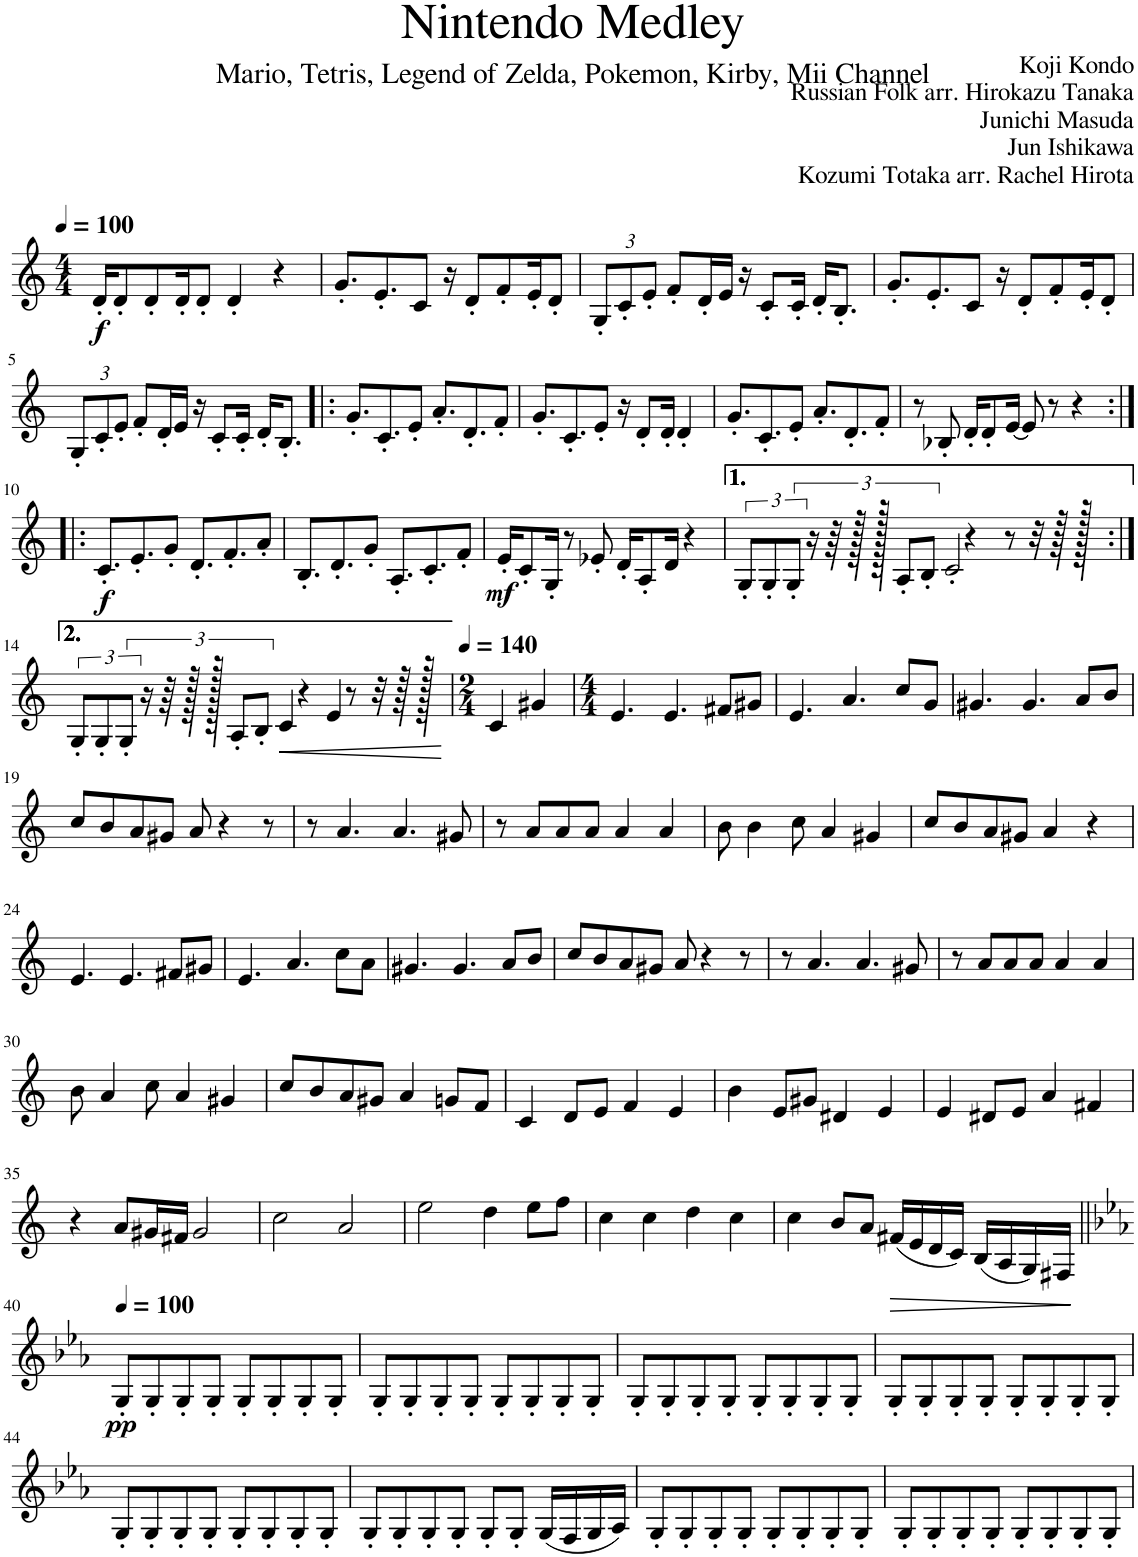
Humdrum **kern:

**kern	**dynam
*part1	*part1
*staff1	*staff1
*I"Violin	*
*I'Vln.	*
*clefG2	*
*k[]	*
*M4/4	*
*MM100	*
=1	=1
!	!LO:DY:b
16d'/KL	f
8d'/	.
8d'/	.
16d'/K	.
8d'/J	.
4d'/	.
4r	.
=2	=2
8.g'/L	.
8.e'/	.
8c/J	.
16r	.
8d'/L	.
8f'/	.
16e'/K	.
8d'/J	.
=3	=3
*Xbrackettup	*
12G'/L	.
12c'/	.
12e'/J	.
8f'/L	.
16d'/L	.
16e/JJ	.
16r	.
8c'/L	.
16c'/Jk	.
16d'/KL	.
8.B'/J	.
=4	=4
8.g'/L	.
8.e'/	.
8c/J	.
16r	.
8d'/L	.
8f'/	.
16e'/K	.
8d'/J	.
!!LO:LB:g=z
=5	=5
12G'/L	.
12c'/	.
12e'/J	.
8f'/L	.
16d'/L	.
16e/JJ	.
16r	.
8c'/L	.
16c'/Jk	.
16d'/KL	.
8.B'/J	.
=6!|:	=6!|:
8.g'/L	.
8.c'/	.
8e'/J	.
8.a'/L	.
8.d'/	.
8f'/J	.
=7	=7
8.g'/L	.
8.c'/	.
8e'/J	.
16r	.
8d'/L	.
16d'/Jk	.
4d'/	.
=8	=8
8.g'/L	.
8.c'/	.
8e'/J	.
8.a'/L	.
8.d'/	.
8f'/J	.
=9	=9
8r	.
8B-X'/	.
16d'/KL	.
8d'/	.
[16e/Jk	.
8e/]	.
8r	.
4r	.
!!LO:LB:g=z
=10:|!|:	=10:|!|:
!	!LO:DY:b
8.c'/L	f
8.e'/	.
8g'/J	.
8.d'/L	.
8.f'/	.
8a'/J	.
=11	=11
8.B'/L	.
8.d'/	.
8g'/J	.
8.A'/L	.
8.c'/	.
8f'/J	.
=12	=12
!	!LO:DY:b
16e'/KL	mf
8c'/	.
16G'/Jk	.
8r	.
8e-X'/	.
16d'/KL	.
8A'/	.
16d/Jk	.
4r	.
=13	=13
*brackettup	*
12G'/L	.
12G'/	.
12G'/J	.
16r	.
64r	.
256r	.
1024r	.
3072ryy	.
12A'/L	.
12B'/J	.
2c'/	.
4r	.
8r	.
32r	.
128r	.
512r	.
!!LO:LB:g=z
=14:|!	=14:|!
12G'/L	.
12G'/	.
12G'/J	.
16r	.
64r	.
256r	.
1024r	.
3072ryy	.
12A'/L	.
12B'/J	.
!	!LO:HP:b
4c/	<
4r	.
4e/	.
8r	[
32r	.
128r	.
512r	.
=15	=15
*M2/4	*
*MM140	*
4c/	.
4g#X/	.
=16	=16
*M4/4	*
4.e/	.
4.e/	.
8f#X/L	.
8g#X/J	.
=17	=17
4.e/	.
4.a/	.
8cc/L	.
8g/J	.
=18	=18
4.g#X/	.
4.g#/	.
8a/L	.
8b/J	.
!!LO:LB:g=z
=19	=19
8cc/L	.
8b/	.
8a/	.
8g#X/J	.
8a/	.
4r	.
8r	.
=20	=20
8r	.
4.a/	.
4.a/	.
8g#X/	.
=21	=21
8r	.
8a/L	.
8a/	.
8a/J	.
4a/	.
4a/	.
=22	=22
8b\	.
4b\	.
8cc\	.
4a/	.
4g#X/	.
=23	=23
8cc/L	.
8b/	.
8a/	.
8g#X/J	.
4a/	.
4r	.
!!LO:LB:g=z
=24	=24
4.e/	.
4.e/	.
8f#X/L	.
8g#X/J	.
=25	=25
4.e/	.
4.a/	.
8cc\L	.
8a\J	.
=26	=26
4.g#X/	.
4.g#/	.
8a/L	.
8b/J	.
=27	=27
8cc/L	.
8b/	.
8a/	.
8g#X/J	.
8a/	.
4r	.
8r	.
=28	=28
8r	.
4.a/	.
4.a/	.
8g#X/	.
=29	=29
8r	.
8a/L	.
8a/	.
8a/J	.
4a/	.
4a/	.
!!LO:LB:g=z
=30	=30
8b\	.
4a/	.
8cc\	.
4a/	.
4g#X/	.
=31	=31
8cc/L	.
8b/	.
8a/	.
8g#X/J	.
4a/	.
8gn/L	.
8f/J	.
=32	=32
4c/	.
8d/L	.
8e/J	.
4f/	.
4e/	.
=33	=33
4b\	.
8e/L	.
8g#X/J	.
4d#X/	.
4e/	.
=34	=34
4e/	.
8d#X/L	.
8e/J	.
4a/	.
4f#X/	.
!!LO:LB:g=z
=35	=35
4r	.
8a/L	.
16g#X/L	.
16f#X/JJ	.
2g#/	.
=36	=36
2cc\	.
2a/	.
=37	=37
2ee\	.
4dd\	.
8ee\L	.
8ff\J	.
=38	=38
4cc\	.
4cc\	.
4dd\	.
4cc\	.
=39	=39
4cc\	.
8b/L	.
8a/J	.
!	!LO:HP:b
(16f#X/LL	>
16e/	.
16d/	.
16c/JJ)	.
(16B/LL	.
16A/	.
16G/)	.
16F#X/JJ	.
.	]
!!LO:LB:g=z
=40||	=40||
*k[b-e-a-]	*
*MM100	*
!	!LO:DY:b
8G'/L	pp
8G'/	.
8G'/	.
8G'/J	.
8G'/L	.
8G'/	.
8G'/	.
8G'/J	.
=41	=41
8G'/L	.
8G'/	.
8G'/	.
8G'/J	.
8G'/L	.
8G'/	.
8G'/	.
8G'/J	.
=42	=42
8G'/L	.
8G'/	.
8G'/	.
8G'/J	.
8G'/L	.
8G'/	.
8G'/	.
8G'/J	.
=43	=43
8G'/L	.
8G'/	.
8G'/	.
8G'/J	.
8G'/L	.
8G'/	.
8G'/	.
8G'/J	.
!!LO:LB:g=z
=44	=44
8G'/L	.
8G'/	.
8G'/	.
8G'/J	.
8G'/L	.
8G'/	.
8G'/	.
8G'/J	.
=45	=45
8G'/L	.
8G'/	.
8G'/	.
8G'/J	.
8G'/L	.
8G'/J	.
(16G/LL	.
16F/	.
16G/	.
16A-/JJ)	.
=46	=46
8G'/L	.
8G'/	.
8G'/	.
8G'/J	.
8G'/L	.
8G'/	.
8G'/	.
8G'/J	.
=47	=47
8G'/L	.
8G'/	.
8G'/	.
8G'/J	.
8G'/L	.
8G'/	.
8G'/	.
8G'/J	.
=	=
*-	*-
